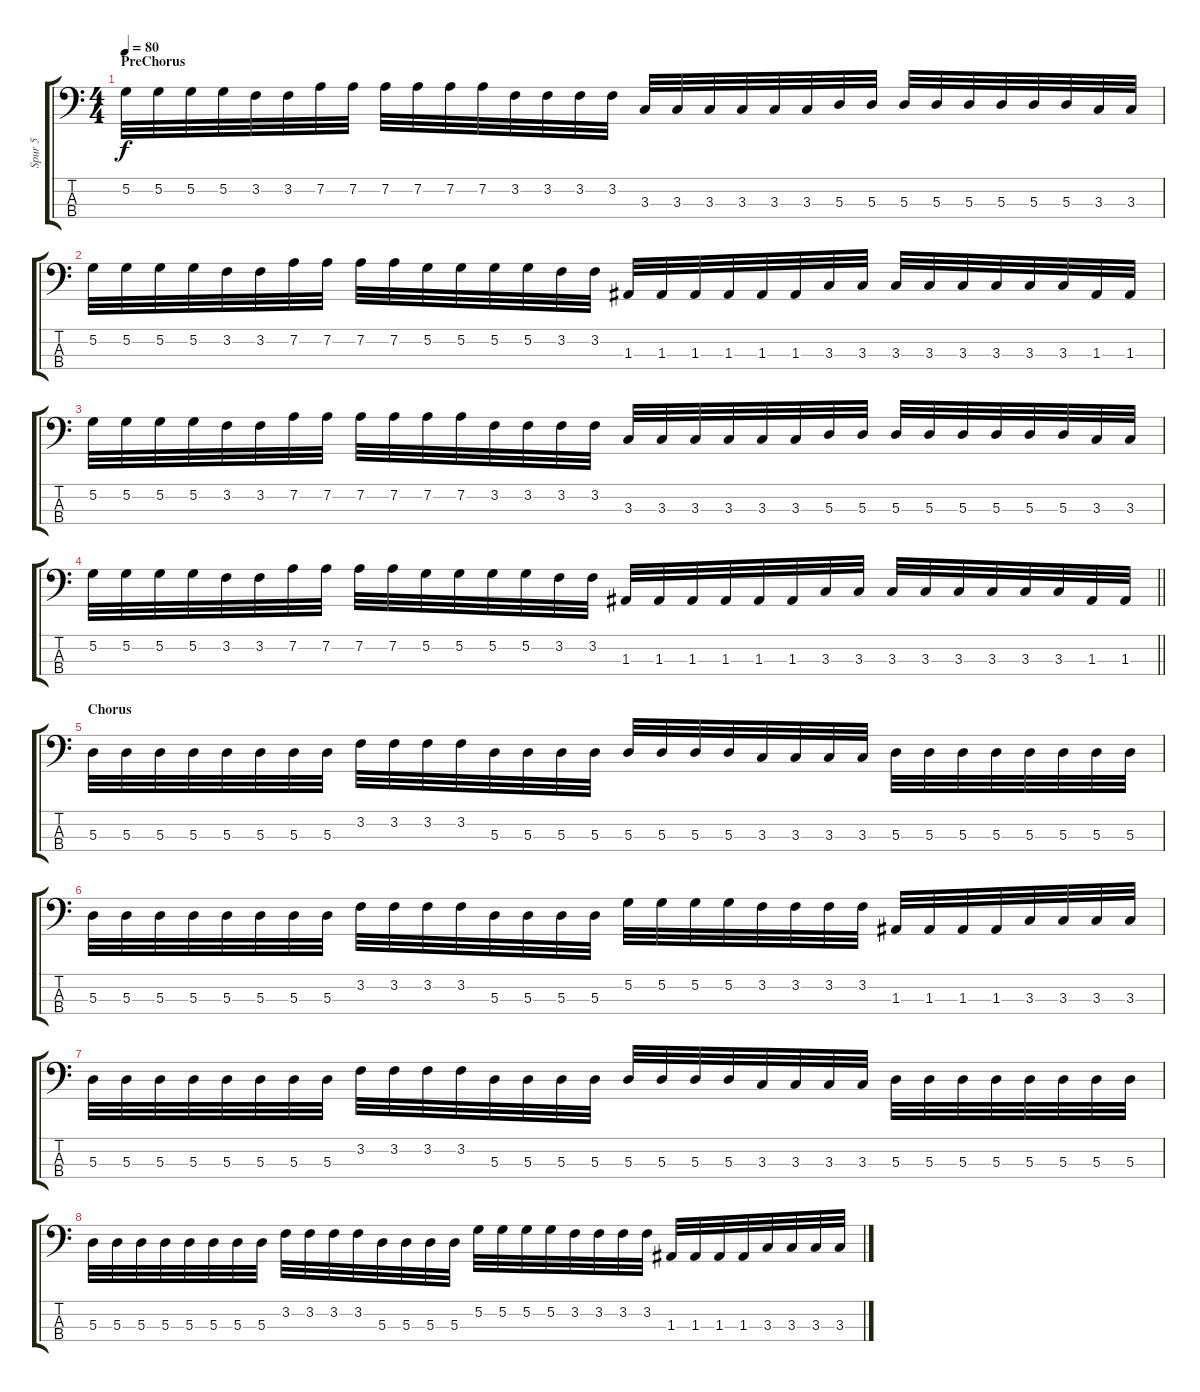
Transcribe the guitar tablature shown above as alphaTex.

\track ("Spur 5" "Spur 5") {instrument electricbassfinger}
\staff {score tabs}
\tuning (G2 D2 A1 E1) {hide}
\ts (4 4)
\section ("" "PreChorus")
\tempo 80
\clef f4
\ks c
5.2.32{dy f} 5.2.32 5.2.32 5.2.32 3.2.32 3.2.32 7.2.32 7.2.32 7.2.32 7.2.32 7.2.32 7.2.32 3.2.32 3.2.32 3.2.32 3.2.32 3.3.32 3.3.32 3.3.32 3.3.32 3.3.32 3.3.32 5.3.32 5.3.32 5.3.32 5.3.32 5.3.32 5.3.32 5.3.32 5.3.32 3.3.32 3.3.32 |
5.2.32 5.2.32 5.2.32 5.2.32 3.2.32 3.2.32 7.2.32 7.2.32 7.2.32 7.2.32 5.2.32 5.2.32 5.2.32 5.2.32 3.2.32 3.2.32 1.3.32 1.3.32 1.3.32 1.3.32 1.3.32 1.3.32 3.3.32 3.3.32 3.3.32 3.3.32 3.3.32 3.3.32 3.3.32 3.3.32 1.3.32 1.3.32 |
5.2.32 5.2.32 5.2.32 5.2.32 3.2.32 3.2.32 7.2.32 7.2.32 7.2.32 7.2.32 7.2.32 7.2.32 3.2.32 3.2.32 3.2.32 3.2.32 3.3.32 3.3.32 3.3.32 3.3.32 3.3.32 3.3.32 5.3.32 5.3.32 5.3.32 5.3.32 5.3.32 5.3.32 5.3.32 5.3.32 3.3.32 3.3.32 |
\barLineRight lightlight
5.2.32 5.2.32 5.2.32 5.2.32 3.2.32 3.2.32 7.2.32 7.2.32 7.2.32 7.2.32 5.2.32 5.2.32 5.2.32 5.2.32 3.2.32 3.2.32 1.3.32 1.3.32 1.3.32 1.3.32 1.3.32 1.3.32 3.3.32 3.3.32 3.3.32 3.3.32 3.3.32 3.3.32 3.3.32 3.3.32 1.3.32 1.3.32 |
\section ("" "Chorus")
5.3.32 5.3.32 5.3.32 5.3.32 5.3.32 5.3.32 5.3.32 5.3.32 3.2.32 3.2.32 3.2.32 3.2.32 5.3.32 5.3.32 5.3.32 5.3.32 5.3.32 5.3.32 5.3.32 5.3.32 3.3.32 3.3.32 3.3.32 3.3.32 5.3.32 5.3.32 5.3.32 5.3.32 5.3.32 5.3.32 5.3.32 5.3.32 |
5.3.32 5.3.32 5.3.32 5.3.32 5.3.32 5.3.32 5.3.32 5.3.32 3.2.32 3.2.32 3.2.32 3.2.32 5.3.32 5.3.32 5.3.32 5.3.32 5.2.32 5.2.32 5.2.32 5.2.32 3.2.32 3.2.32 3.2.32 3.2.32 1.3.32 1.3.32 1.3.32 1.3.32 3.3.32 3.3.32 3.3.32 3.3.32 |
5.3.32 5.3.32 5.3.32 5.3.32 5.3.32 5.3.32 5.3.32 5.3.32 3.2.32 3.2.32 3.2.32 3.2.32 5.3.32 5.3.32 5.3.32 5.3.32 5.3.32 5.3.32 5.3.32 5.3.32 3.3.32 3.3.32 3.3.32 3.3.32 5.3.32 5.3.32 5.3.32 5.3.32 5.3.32 5.3.32 5.3.32 5.3.32 |
5.3.32 5.3.32 5.3.32 5.3.32 5.3.32 5.3.32 5.3.32 5.3.32 3.2.32 3.2.32 3.2.32 3.2.32 5.3.32 5.3.32 5.3.32 5.3.32 5.2.32 5.2.32 5.2.32 5.2.32 3.2.32 3.2.32 3.2.32 3.2.32 1.3.32 1.3.32 1.3.32 1.3.32 3.3.32 3.3.32 3.3.32 3.3.32
